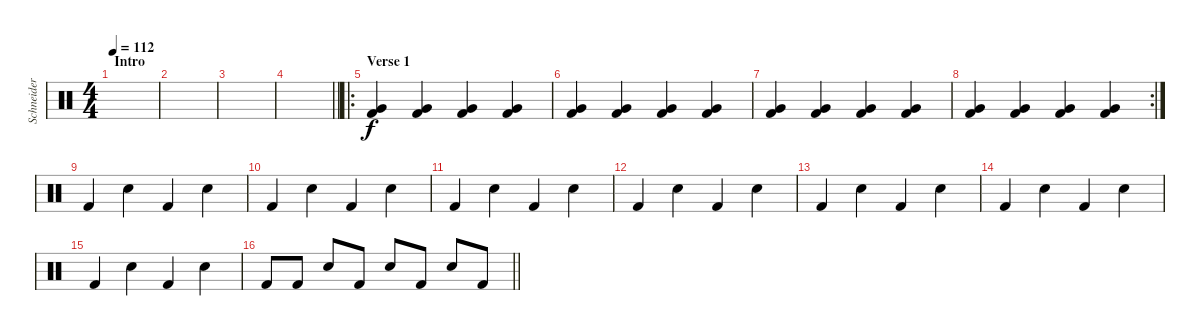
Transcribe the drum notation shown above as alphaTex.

\track ("Schneider - Drums" "Schneider ") {instrument percussion}
\staff {score}
\articulation defaults
\ts (4 4)
\section ("" "Intro")
\tempo 112
\clef neutral
\ks c
|
|
|
\barLineRight lightlight
|
\ro
\section ("" "Verse 1")
("Kick (hit) 2" "Very Low Tom (hit)").4 ("Kick (hit) 2" "Very Low Tom (hit)").4 ("Kick (hit) 2" "Very Low Tom (hit)").4 ("Kick (hit) 2" "Very Low Tom (hit)").4 |
("Kick (hit) 2" "Very Low Tom (hit)").4 ("Kick (hit) 2" "Very Low Tom (hit)").4 ("Kick (hit) 2" "Very Low Tom (hit)").4 ("Kick (hit) 2" "Very Low Tom (hit)").4 |
("Kick (hit) 2" "Very Low Tom (hit)").4 ("Kick (hit) 2" "Very Low Tom (hit)").4 ("Kick (hit) 2" "Very Low Tom (hit)").4 ("Kick (hit) 2" "Very Low Tom (hit)").4 |
\rc 2
("Kick (hit) 2" "Very Low Tom (hit)").4 ("Kick (hit) 2" "Very Low Tom (hit)").4 ("Kick (hit) 2" "Very Low Tom (hit)").4 ("Kick (hit) 2" "Very Low Tom (hit)").4 |
"Kick (hit) 2".4 "Electric Snare (hit)".4 "Kick (hit) 2".4 "Electric Snare (hit)".4 |
"Kick (hit) 2".4 "Electric Snare (hit)".4 "Kick (hit) 2".4 "Electric Snare (hit)".4 |
"Kick (hit) 2".4 "Electric Snare (hit)".4 "Kick (hit) 2".4 "Electric Snare (hit)".4 |
"Kick (hit) 2".4 "Electric Snare (hit)".4 "Kick (hit) 2".4 "Electric Snare (hit)".4 |
"Kick (hit) 2".4 "Electric Snare (hit)".4 "Kick (hit) 2".4 "Electric Snare (hit)".4 |
"Kick (hit) 2".4 "Electric Snare (hit)".4 "Kick (hit) 2".4 "Electric Snare (hit)".4 |
"Kick (hit) 2".4 "Electric Snare (hit)".4 "Kick (hit) 2".4 "Electric Snare (hit)".4 |
\barLineRight lightlight "Kick (hit) 2".8 "Kick (hit) 2".8 "Electric Snare (hit)".8 "Kick (hit) 2".8 "Electric Snare (hit)".8 "Kick (hit) 2".8 "Electric Snare (hit)".8 "Kick (hit) 2".8
